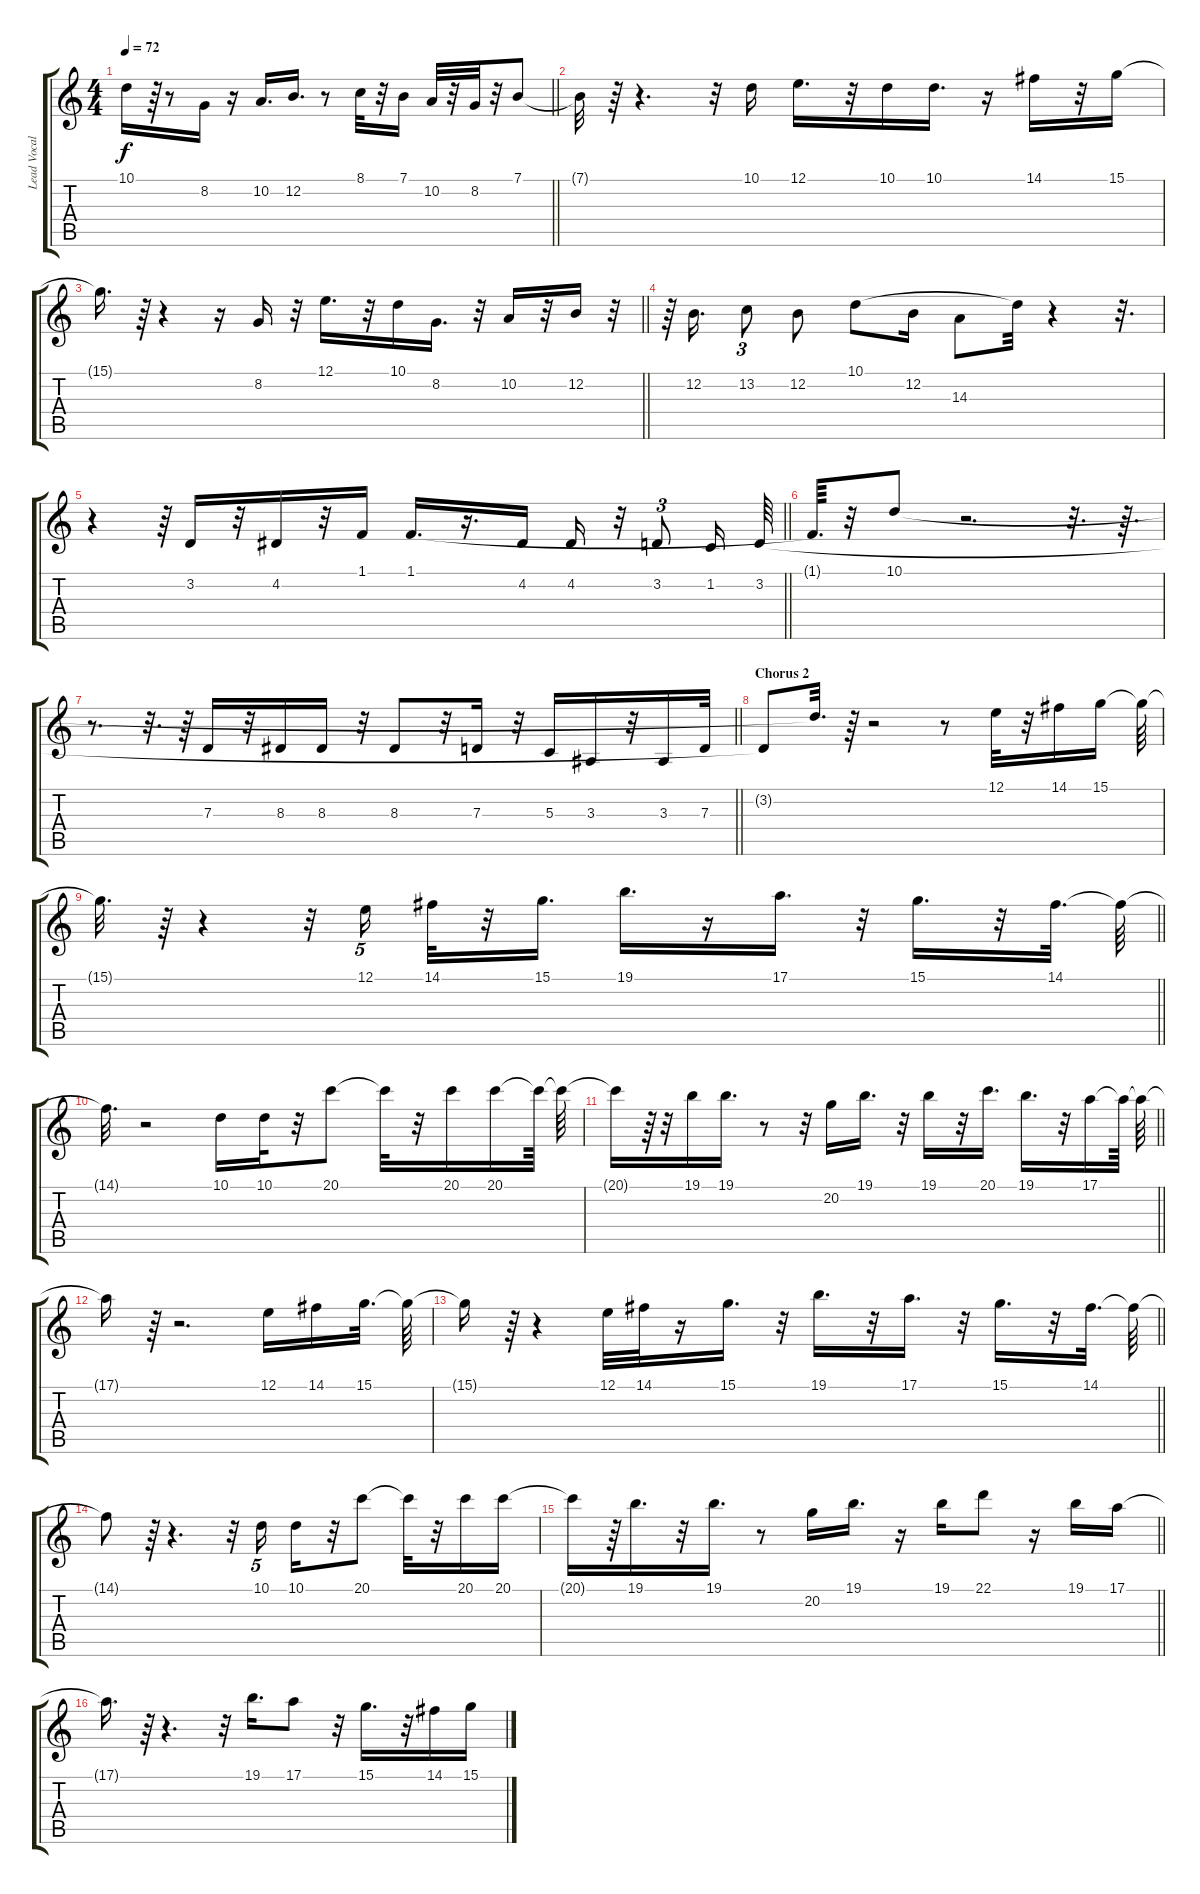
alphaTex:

\track ("Lead Vocals" "Lead Vocal") {instrument flute}
\staff {score tabs}
\tuning (E4 B3 G3 D3 A2 E2) {hide}
\ts (4 4)
\tempo 72
\clef g2
\barLineRight lightlight
\ks c
10.1{t}.16{dy f} r.64 r.8 8.2.16 r.16 10.2.16{d} 12.2.16{d} r.8 8.1.32 r.32 7.1.16 10.2.32 r.32 8.2.32 r.32 7.1.8 |
7.1{t}.32 r.64 r.4{d} r.32 10.1.16 12.1.16{d} r.32 10.1.16 10.1.16{d} r.16 14.1.16 r.32 15.1.16 |
\barLineRight lightlight
15.1{t}.16{d} r.64 r.4 r.16 8.2.16 r.32 12.1.16{d} r.32 10.1.16 8.2.16{d} r.32 10.2.16 r.32 12.2.16 r.32 |
r.64 12.2.16{d} 13.2.8{tu (3 2)} 12.2.8 10.1.8 12.2.16 14.3.8 10.1{t}.32 r.4 r.32{d} |
\barLineRight lightlight
r.4 r.64 3.2.16 r.32 4.2.16 r.32 1.1.16 1.1.16{d} r.16{d} 4.2.16 4.2.16 r.32 3.2.8{tu (3 2)} 1.2.16 3.2.64 |
1.1{t}.64{d} r.32 10.1.8 r.2{d} r.32{d} r.64{d} |
\barLineRight lightlight
r.8{d} r.32{d} r.64 7.3.16 r.32 8.3.16 8.3.16 r.32 8.3.8 r.32 7.3.16 r.32 5.3.16 3.3.16 r.32 3.3.16 7.3.32 |
\section ("" "Chorus 2")
3.2{t}.8 10.1{t}.32{d} r.64 r.2 r.8 12.1.32 r.32 14.1.16 15.1.16 15.1{t}.64 |
\barLineRight lightlight
15.1{t}.32{d} r.64 r.4 r.32 12.1.16{tu (5 4)} 14.1.32 r.32 15.1.16{d} 19.1.16{d} r.16 17.1.16{d} r.32 15.1.16{d} r.32 14.1.32{d} 14.1{t}.64 |
14.1{t}.32{d} r.2 10.1.16 10.1.32 r.32 20.1.8 20.1{t}.32 r.32 20.1.16 20.1.16 20.1{t}.64 20.1{t}.64 |
\barLineRight lightlight
20.1{t}.16 r.64 r.32 19.1.16 19.1.16{d} r.8 r.32 20.2.16 19.1.16{d} r.32 19.1.16 r.32 20.1.16{d} 19.1.16{d} r.32 17.1.16 17.1{t}.64 17.1{t}.64 |
17.1{t}.16 r.64 r.2{d} 12.1.16 14.1.16 15.1.32{d} 15.1{t}.64 |
\barLineRight lightlight
15.1{t}.16 r.64 r.4 12.1.32 14.1.32 r.16 15.1.16{d} r.32 19.1.16{d} r.32 17.1.16{d} r.32 15.1.16{d} r.32 14.1.32{d} 14.1{t}.64 |
14.1{t}.8 r.64 r.4{d} r.32 10.1.16{tu (5 4)} 10.1.16 r.32 20.1.8 20.1{t}.32 r.32 20.1.16 20.1.16 |
\barLineRight lightlight
20.1{t}.16 r.64 19.1.16{d} r.32 19.1.16{d} r.8 20.2.16 19.1.16{d} r.16 19.1.16 22.1.8 r.16 19.1.16 17.1.16 |
17.1{t}.16{d} r.64 r.4{d} r.32 19.1.16{d} 17.1.8 r.32 15.1.16{d} r.32 14.1.16 15.1.16
